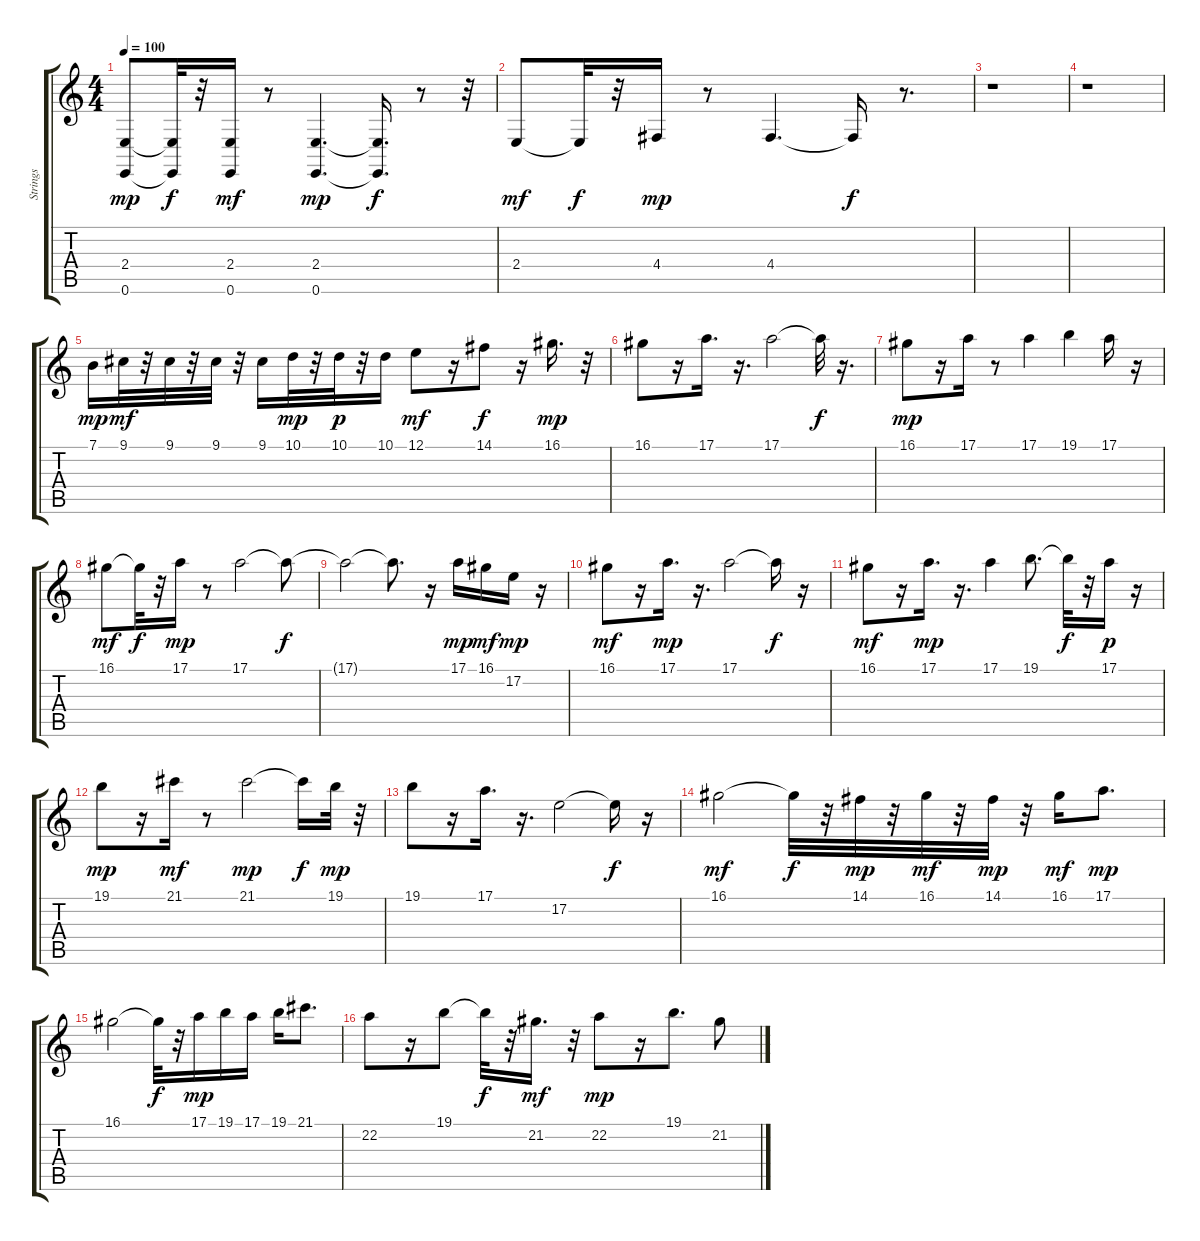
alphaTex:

\track ("Strings" "Strings") {instrument stringensemble1}
\staff {score tabs}
\tuning (E4 B3 G3 D3 A2 E2) {hide}
\ts (4 4)
\tempo 100
\clef g2
\ks c
(2.4 0.6).8{dy mp} (2.4{t} 0.6{t}).32{dy f} r.32 (2.4 0.6).16{dy mf} r.8 (2.4 0.6).4{d dy mp} (2.4{t} 0.6{t}).16{d dy f} r.8 r.32 |
2.4.8{dy mf} 2.4{t}.32{dy f} r.32 4.4.16{dy mp} r.8 4.4.4{d} 4.4{t}.16{dy f} r.8{d} |
r.1 |
r.1 |
7.1.16{dy mp} 9.1.32{dy mf} r.32 9.1.32 r.32 9.1.32 r.32 9.1.16 10.1.32{dy mp} r.32 10.1.32{dy p} r.32 10.1.16 12.1.8{dy mf} r.16 14.1.8{dy f} r.16 16.1.16{d dy mp} r.32 |
16.1.8 r.16 17.1.16{d} r.16{d} 17.1.2 17.1{t}.32{dy f} r.16{d} |
16.1.8{dy mp} r.16 17.1.16 r.8 17.1.4 19.1.4 17.1.16 r.16 |
16.1.8{dy mf} 16.1{t}.32{dy f} r.32 17.1.16{dy mp} r.8 17.1.2 17.1{t}.8{dy f} |
17.1{t}.2 17.1{t}.8{d} r.16 17.1.16{dy mp} 16.1.16{dy mf} 17.2.16{dy mp} r.16 |
16.1.8{dy mf} r.16 17.1.16{d dy mp} r.16{d} 17.1.2 17.1{t}.16{dy f} r.16 |
16.1.8{dy mf} r.16 17.1.16{d dy mp} r.16{d} 17.1.4 19.1.8{d} 19.1{t}.32{dy f} r.32 17.1.16{dy p} r.16 |
19.1.8{dy mp} r.16 21.1.16{dy mf} r.8 21.1.2{dy mp} 21.1{t}.16{dy f} 19.1.32{dy mp} r.32 |
19.1.8 r.16 17.1.16{d} r.16{d} 17.2.2 17.2{t}.16{dy f} r.16 |
16.1.2{dy mf} 16.1{t}.32{dy f} r.32 14.1.32{dy mp} r.32 16.1.32{dy mf} r.32 14.1.32{dy mp} r.32 16.1.16{dy mf} 17.1.8{d dy mp} |
16.1.2 16.1{t}.32{dy f} r.32 17.1.16{dy mp} 19.1.16 17.1.16 19.1.16 21.1.8{d} |
22.2.8 r.16 19.1.8 19.1{t}.32{dy f} r.32 21.2.16{d dy mf} r.32 22.2.8{dy mp} r.16 19.1.8{d} 21.2.8
